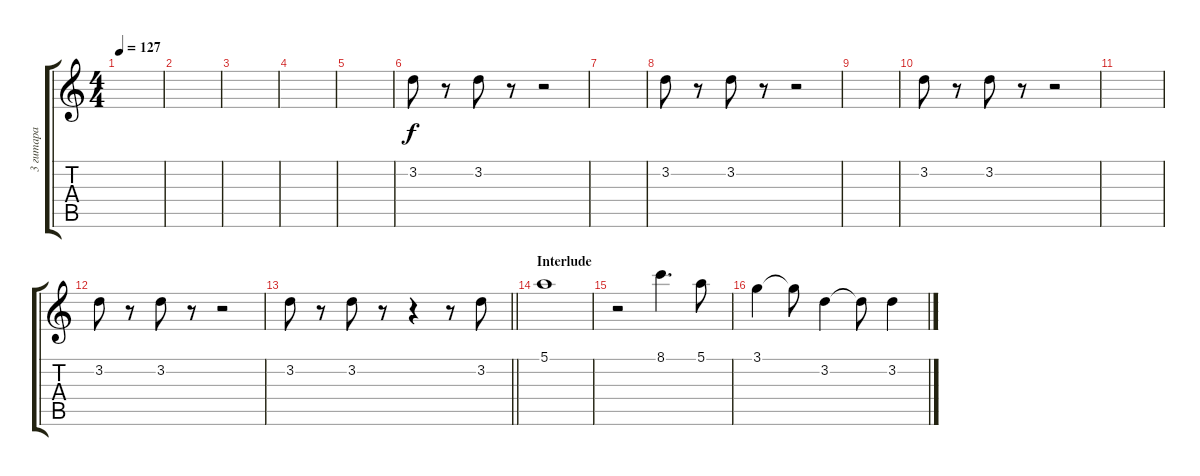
\track ("3 гитара" "3 гитара") {instrument acousticguitarsteel}
\staff {score tabs}
\tuning (E4 B3 G3 D3 A2 E2) {hide}
\ts (4 4)
\tempo 127
\clef g2
\ks c
|
|
|
|
|
3.2.8 r.8 3.2.8 r.8 r.2 |
|
3.2.8 r.8 3.2.8 r.8 r.2 |
|
3.2.8 r.8 3.2.8 r.8 r.2 |
|
3.2.8 r.8 3.2.8 r.8 r.2 |
\barLineRight lightlight
3.2.8 r.8 3.2.8 r.8 r.4 r.8 3.2.8 |
\section ("" "Interlude")
5.1.1 |
r.2 8.1.4{d} 5.1.8 |
3.1.4 3.1{t}.8 3.2.4 3.2{t}.8 3.2.4
